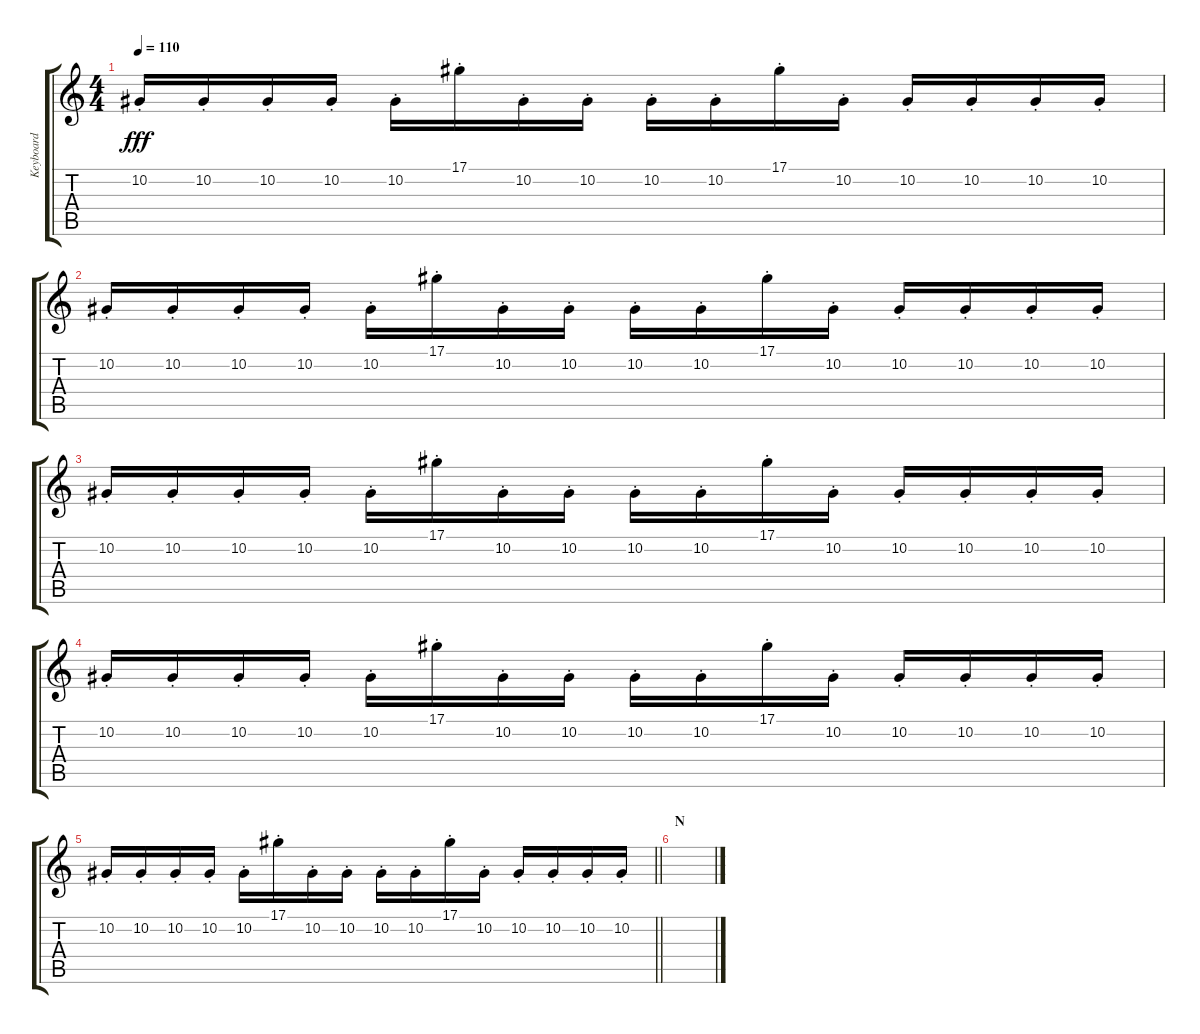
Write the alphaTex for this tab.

\track ("Keyboard" "Keyboard") {instrument lead8bassandlead}
\staff {score tabs}
\tuning (Eb4 Bb3 Gb3 Db3 Ab2 Db2) {hide}
\ts (4 4)
\tempo 110
\clef g2
\ks c
10.2{st}.16{dy fff} 10.2{st}.16 10.2{st}.16 10.2{st}.16 10.2{st}.16 17.1{st}.16 10.2{st}.16 10.2{st}.16 10.2{st}.16 10.2{st}.16 17.1{st}.16 10.2{st}.16 10.2{st}.16 10.2{st}.16 10.2{st}.16 10.2{st}.16 |
10.2{st}.16 10.2{st}.16 10.2{st}.16 10.2{st}.16 10.2{st}.16 17.1{st}.16 10.2{st}.16 10.2{st}.16 10.2{st}.16 10.2{st}.16 17.1{st}.16 10.2{st}.16 10.2{st}.16 10.2{st}.16 10.2{st}.16 10.2{st}.16 |
10.2{st}.16 10.2{st}.16 10.2{st}.16 10.2{st}.16 10.2{st}.16 17.1{st}.16 10.2{st}.16 10.2{st}.16 10.2{st}.16 10.2{st}.16 17.1{st}.16 10.2{st}.16 10.2{st}.16 10.2{st}.16 10.2{st}.16 10.2{st}.16 |
10.2{st}.16 10.2{st}.16 10.2{st}.16 10.2{st}.16 10.2{st}.16 17.1{st}.16 10.2{st}.16 10.2{st}.16 10.2{st}.16 10.2{st}.16 17.1{st}.16 10.2{st}.16 10.2{st}.16 10.2{st}.16 10.2{st}.16 10.2{st}.16 |
\barLineRight lightlight
10.2{st}.16 10.2{st}.16 10.2{st}.16 10.2{st}.16 10.2{st}.16 17.1{st}.16 10.2{st}.16 10.2{st}.16 10.2{st}.16 10.2{st}.16 17.1{st}.16 10.2{st}.16 10.2{st}.16 10.2{st}.16 10.2{st}.16 10.2{st}.16 |
\section ("" "N")
